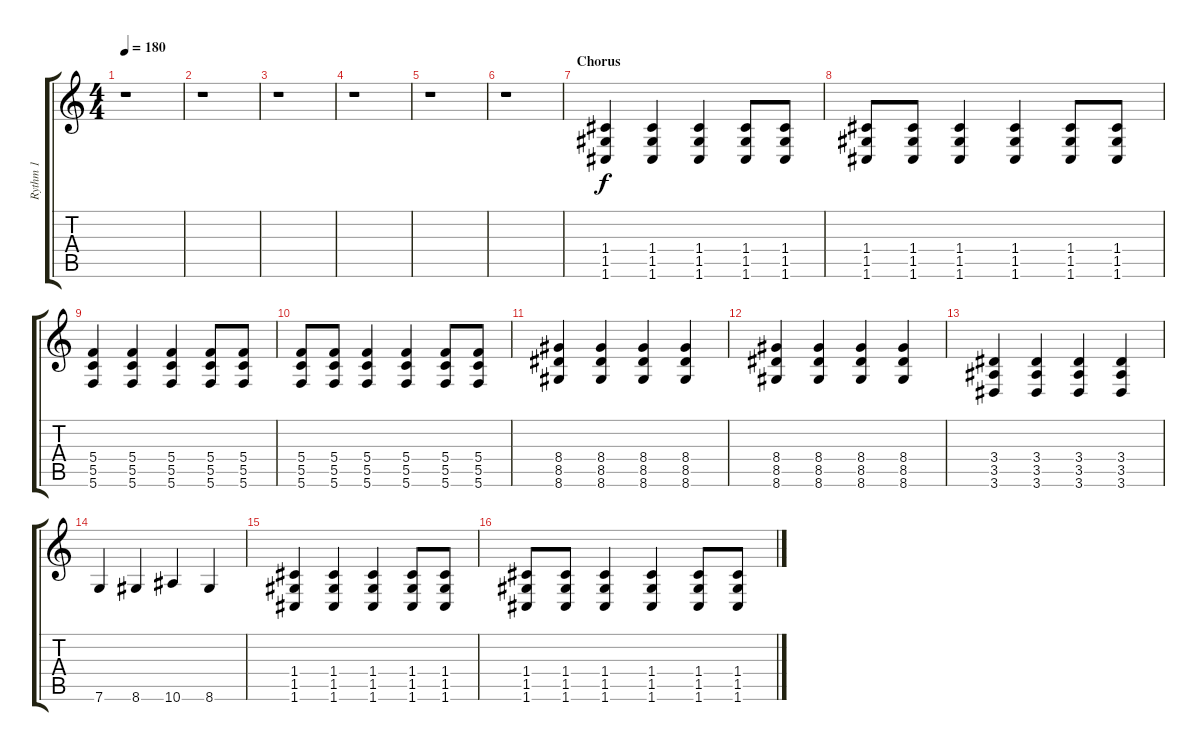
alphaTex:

\track ("Rythm 1" "Rythm 1") {instrument distortionguitar}
\staff {score tabs}
\tuning (D4 A3 F3 C3 G2 C2) {hide}
\ts (4 4)
\tempo 180
\clef g2
\ks c
r.1{dy f} |
r.1 |
r.1 |
r.1 |
r.1 |
r.1 |
\section ("" "Chorus")
(1.4 1.5 1.6).4 (1.4 1.5 1.6).4 (1.4 1.5 1.6).4 (1.4 1.5 1.6).8 (1.4 1.5 1.6).8 |
(1.4 1.5 1.6).8 (1.4 1.5 1.6).8 (1.4 1.5 1.6).4 (1.4 1.5 1.6).4 (1.4 1.5 1.6).8 (1.4 1.5 1.6).8 |
(5.4 5.5 5.6).4 (5.4 5.5 5.6).4 (5.4 5.5 5.6).4 (5.4 5.5 5.6).8 (5.4 5.5 5.6).8 |
(5.4 5.5 5.6).8 (5.4 5.5 5.6).8 (5.4 5.5 5.6).4 (5.4 5.5 5.6).4 (5.4 5.5 5.6).8 (5.4 5.5 5.6).8 |
(8.4 8.5 8.6).4 (8.4 8.5 8.6).4 (8.4 8.5 8.6).4 (8.4 8.5 8.6).4 |
(8.4 8.5 8.6).4 (8.4 8.5 8.6).4 (8.4 8.5 8.6).4 (8.4 8.5 8.6).4 |
(3.4 3.5 3.6).4 (3.4 3.5 3.6).4 (3.4 3.5 3.6).4 (3.4 3.5 3.6).4 |
7.6.4 8.6.4 10.6.4 8.6.4 |
(1.4 1.5 1.6).4 (1.4 1.5 1.6).4 (1.4 1.5 1.6).4 (1.4 1.5 1.6).8 (1.4 1.5 1.6).8 |
(1.4 1.5 1.6).8 (1.4 1.5 1.6).8 (1.4 1.5 1.6).4 (1.4 1.5 1.6).4 (1.4 1.5 1.6).8 (1.4 1.5 1.6).8
